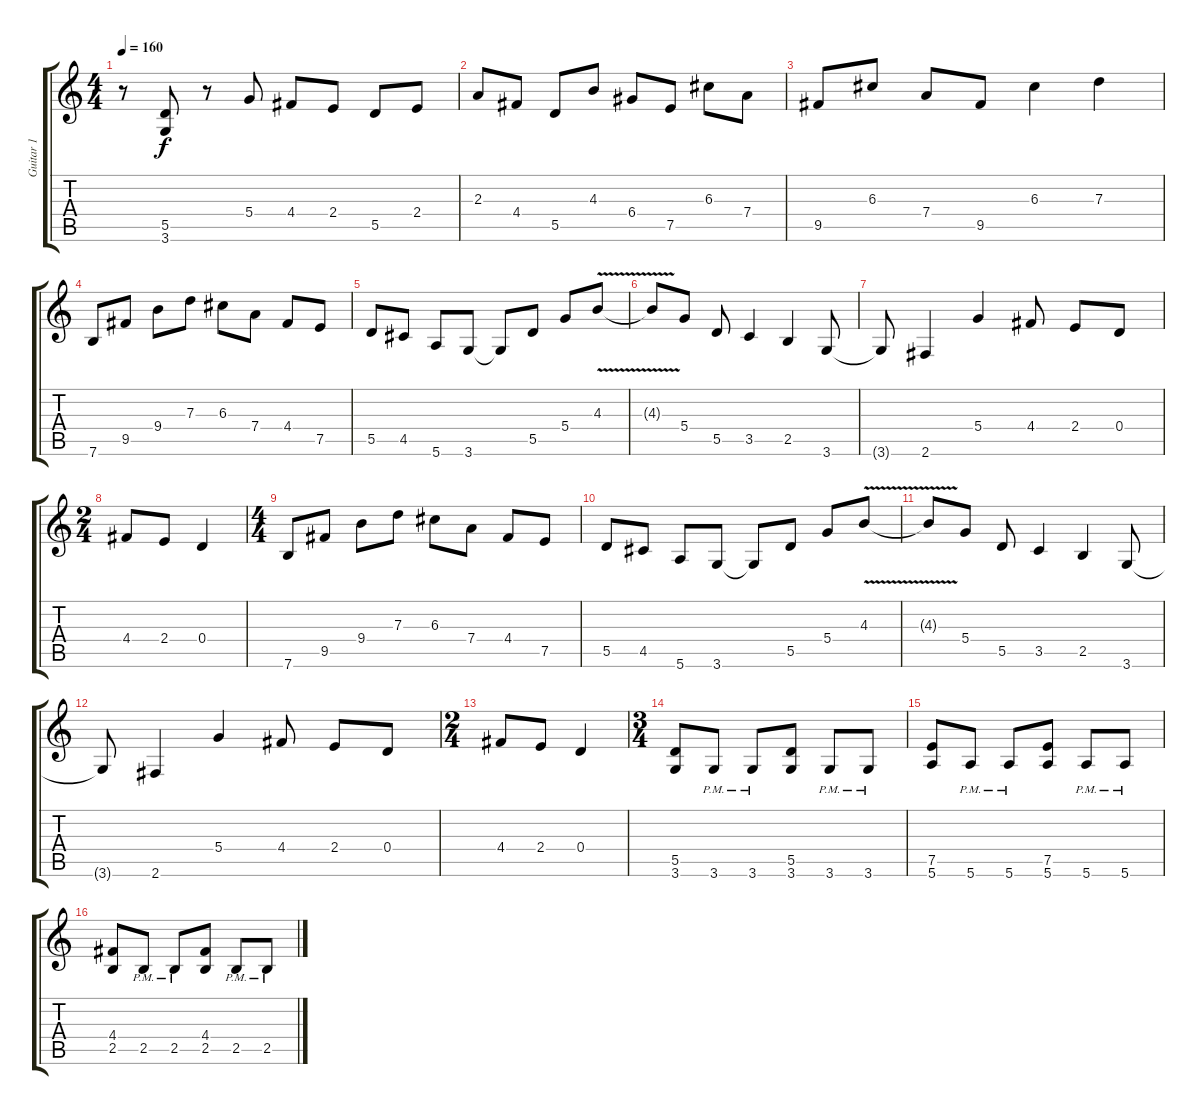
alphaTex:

\track ("Guitar 1" "Guitar 1") {instrument distortionguitar}
\staff {score tabs}
\tuning (E4 B3 G3 D3 A2 E2) {hide}
\ts (4 4)
\tempo 160
\clef g2
\ks c
r.8{dy f} (5.5 3.6).8 r.8 5.4.8 4.4.8 2.4.8 5.5.8 2.4.8 |
2.3.8 4.4.8 5.5.8 4.3.8 6.4.8 7.5.8 6.3.8 7.4.8 |
9.5.8 6.3.8 7.4.8 9.5.8 6.3.4 7.3.4 |
7.6.8 9.5.8 9.4.8 7.3.8 6.3.8 7.4.8 4.4.8 7.5.8 |
5.5.8 4.5.8 5.6.8 3.6.8 3.6{t}.8 5.5.8 5.4.8 4.3{v}.8 |
4.3{v t}.8 5.4.8 5.5.8 3.5.4 2.5.4 3.6.8 |
3.6{t}.8 2.6.4 5.4.4 4.4.8 2.4.8 0.4.8 |
\ts (2 4)
4.4.8 2.4.8 0.4.4 |
\ts (4 4)
7.6.8 9.5.8 9.4.8 7.3.8 6.3.8 7.4.8 4.4.8 7.5.8 |
5.5.8 4.5.8 5.6.8 3.6.8 3.6{t}.8 5.5.8 5.4.8 4.3{v}.8 |
4.3{v t}.8 5.4.8 5.5.8 3.5.4 2.5.4 3.6.8 |
3.6{t}.8 2.6.4 5.4.4 4.4.8 2.4.8 0.4.8 |
\ts (2 4)
4.4.8 2.4.8 0.4.4 |
\ts (3 4)
(5.5 3.6).8 3.6{pm}.8 3.6{pm}.8 (5.5 3.6).8 3.6{pm}.8 3.6{pm}.8 |
(7.5 5.6).8 5.6{pm}.8 5.6{pm}.8 (7.5 5.6).8 5.6{pm}.8 5.6{pm}.8 |
(4.4 2.5).8 2.5{pm}.8 2.5{pm}.8 (4.4 2.5).8 2.5{pm}.8 2.5{pm}.8
